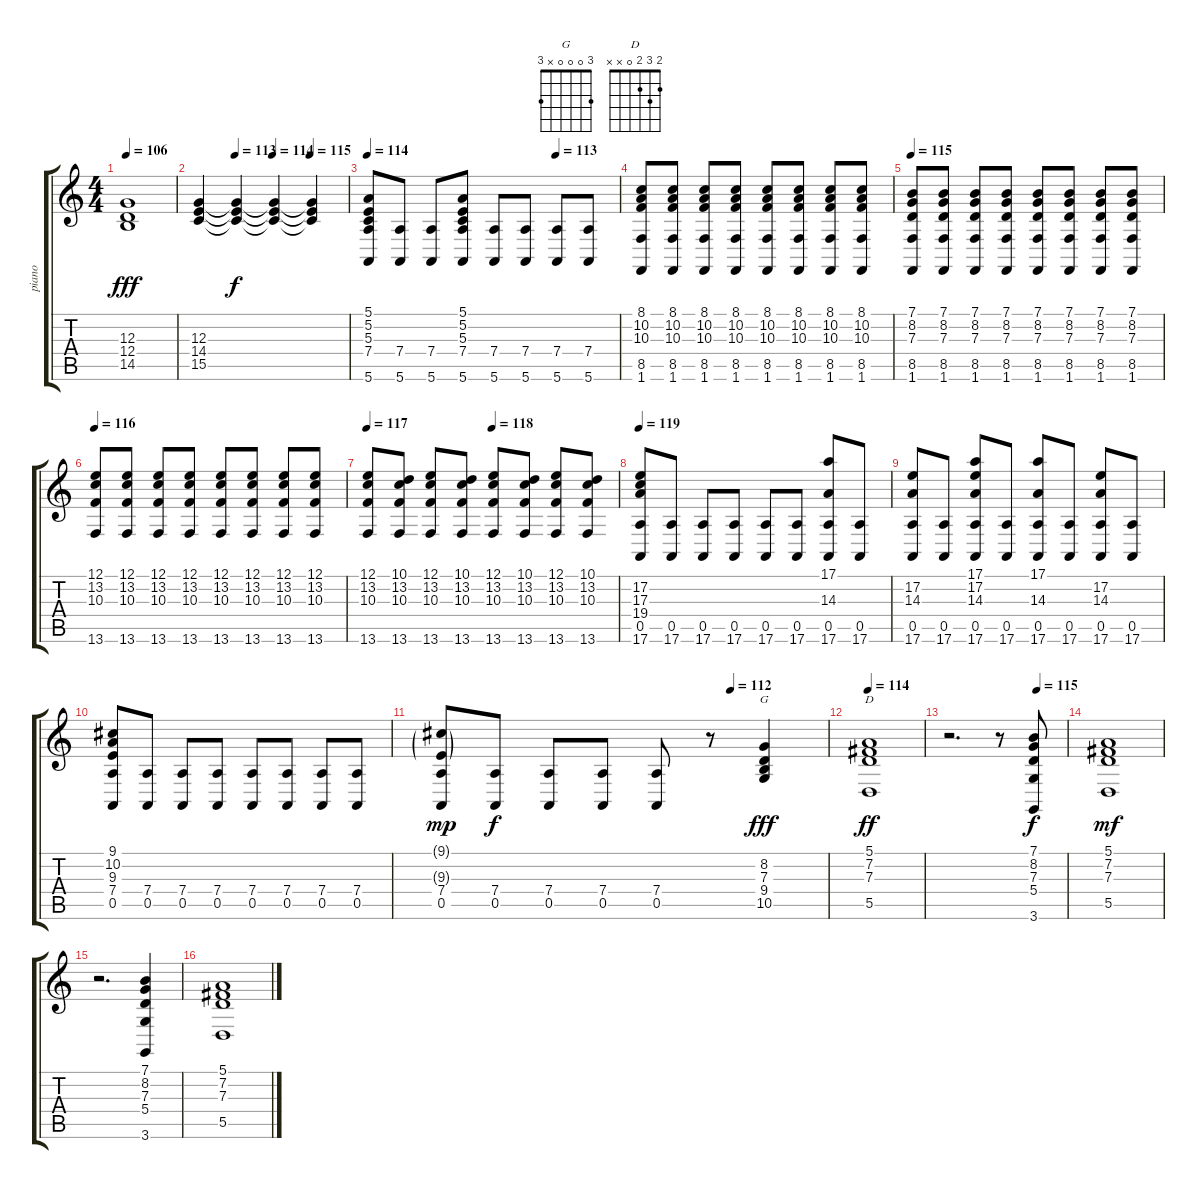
\track ("piano" "piano") {instrument brightacousticpiano}
\staff {score tabs}
\tuning (E4 B3 G3 D3 A2 E2) {hide}
\chord ("G" 3 0 0 0 x 3)
\chord ("D" 2 3 2 0 x x)
\ts (4 4)
\tempo 106
\clef g2
\ks c
(12.3 12.4 14.5).1{dy fff} |
\tempo (113 0.25)
\tempo (114 0.5)
\tempo (115 0.75)
(12.3 14.4 15.5).4 (12.3{t} 14.4{t} 15.5{t}).4{dy f} (12.3{t} 14.4{t} 15.5{t}).4 (12.3{t} 14.4{t} 15.5{t}).4 |
\tempo 114
\tempo (113 0.75)
(5.1 5.2 5.3 7.4 5.6).8 (7.4 5.6).8 (7.4 5.6).8 (5.1 5.2 5.3 7.4 5.6).8 (7.4 5.6).8 (7.4 5.6).8 (7.4 5.6).8 (7.4 5.6).8 |
(8.1 10.2 10.3 8.5 1.6).8 (8.1 10.2 10.3 8.5 1.6).8 (8.1 10.2 10.3 8.5 1.6).8 (8.1 10.2 10.3 8.5 1.6).8 (8.1 10.2 10.3 8.5 1.6).8 (8.1 10.2 10.3 8.5 1.6).8 (8.1 10.2 10.3 8.5 1.6).8 (8.1 10.2 10.3 8.5 1.6).8 |
\tempo 115
(7.1 8.2 7.3 8.5 1.6).8 (7.1 8.2 7.3 8.5 1.6).8 (7.1 8.2 7.3 8.5 1.6).8 (7.1 8.2 7.3 8.5 1.6).8 (7.1 8.2 7.3 8.5 1.6).8 (7.1 8.2 7.3 8.5 1.6).8 (7.1 8.2 7.3 8.5 1.6).8 (7.1 8.2 7.3 8.5 1.6).8 |
\tempo 116
(12.1 13.2 10.3 13.6).8 (12.1 13.2 10.3 13.6).8 (12.1 13.2 10.3 13.6).8 (12.1 13.2 10.3 13.6).8 (12.1 13.2 10.3 13.6).8 (12.1 13.2 10.3 13.6).8 (12.1 13.2 10.3 13.6).8 (12.1 13.2 10.3 13.6).8 |
\tempo 117
\tempo (118 0.5)
(12.1 13.2 10.3 13.6).8 (10.1 13.2 10.3 13.6).8 (12.1 13.2 10.3 13.6).8 (10.1 13.2 10.3 13.6).8 (12.1 13.2 10.3 13.6).8 (10.1 13.2 10.3 13.6).8 (12.1 13.2 10.3 13.6).8 (10.1 13.2 10.3 13.6).8 |
\tempo 119
(17.2 17.3 19.4 0.5 17.6).8 (0.5 17.6).8 (0.5 17.6).8 (0.5 17.6).8 (0.5 17.6).8 (0.5 17.6).8 (17.1 14.3 0.5 17.6).8 (0.5 17.6).8 |
(17.2 14.3 0.5 17.6).8 (0.5 17.6).8 (17.1 17.2 14.3 0.5 17.6).8 (0.5 17.6).8 (17.1 14.3 0.5 17.6).8 (0.5 17.6).8 (17.2 14.3 0.5 17.6).8 (0.5 17.6).8 |
(9.1 10.2 9.3 7.4 0.5).8 (7.4 0.5).8 (7.4 0.5).8 (7.4 0.5).8 (7.4 0.5).8 (7.4 0.5).8 (7.4 0.5).8 (7.4 0.5).8 |
\tempo (112 0.75)
(9.1{g} 9.3{g} 7.4 0.5).8{dy mp} (7.4 0.5).8{dy f} (7.4 0.5).8 (7.4 0.5).8 (7.4 0.5).8 r.8 (8.2 7.3 9.4 10.5).4{ch "G" dy fff} |
\tempo 114
(5.1 7.2 7.3 5.5).1{ch "D" dy ff} |
\tempo (115 0.75)
r.2{d} r.8 (7.1 8.2 7.3 5.4 3.6).8{dy f} |
(5.1 7.2 7.3 5.5).1{dy mf} |
r.2{d} (7.1 8.2 7.3 5.4 3.6).4 |
(5.1 7.2 7.3 5.5).1
